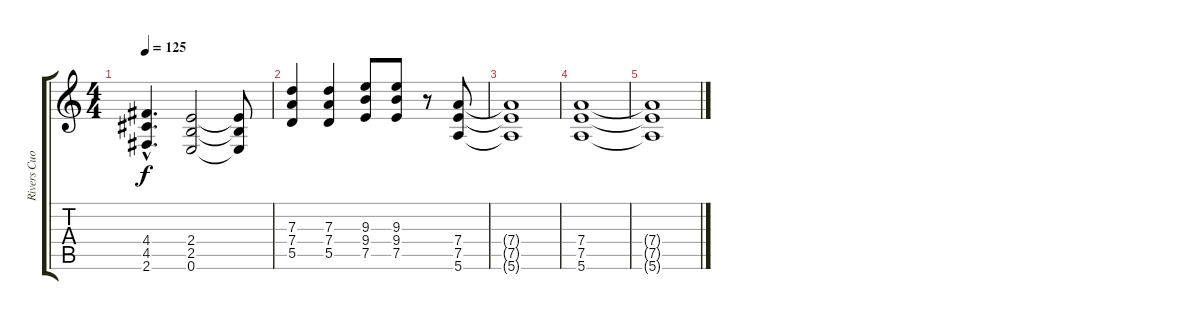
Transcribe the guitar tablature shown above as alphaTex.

\track ("Rivers Cuomo-Rhythm Guitar" "Rivers Cuo") {instrument overdrivenguitar}
\staff {score tabs}
\tuning (E4 B3 G3 D3 A2 E2) {hide}
\ts (4 4)
\tempo 125
\clef g2
\ks c
(4.4{hac} 4.5{hac} 2.6{hac}).4{d dy f} (2.4 2.5 0.6).2 (2.4{t} 2.5{t} 0.6{t}).8 |
(7.3 7.4 5.5).4 (7.3 7.4 5.5).4 (9.3 9.4 7.5).8 (9.3 9.4 7.5).8 r.8 (7.4 7.5 5.6).8 |
(7.4{t} 7.5{t} 5.6{t}).1 |
(7.4 7.5 5.6).1 |
(7.4{t} 7.5{t} 5.6{t}).1
